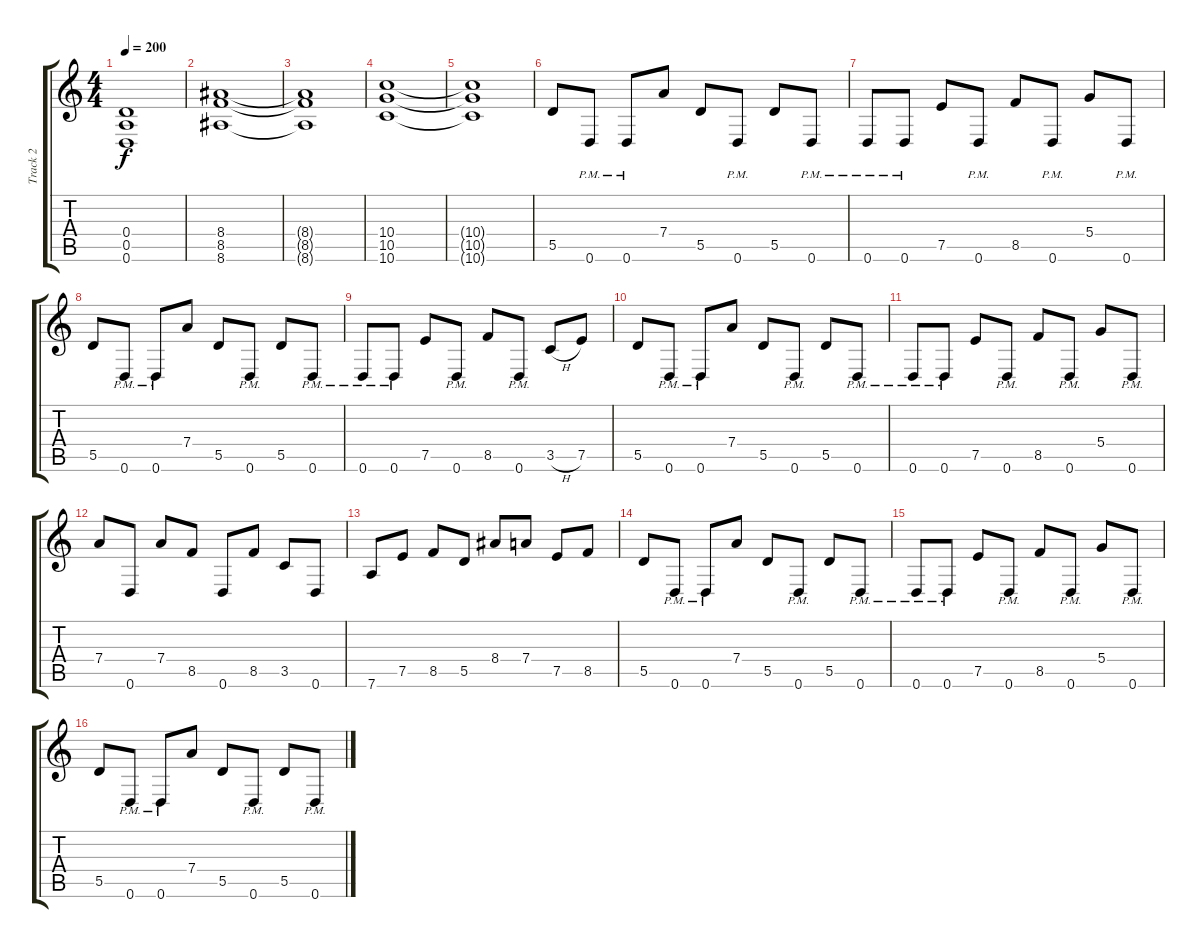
\track ("Track 2" "Track 2") {instrument overdrivenguitar}
\staff {score tabs}
\tuning (E4 B3 G3 D3 A2 D2) {hide}
\ts (4 4)
\tempo 200
\clef g2
\ks c
(0.4{t} 0.5{t} 0.6{t}).1{dy f} |
(8.4 8.5 8.6).1 |
(8.4{t} 8.5{t} 8.6{t}).1 |
(10.4 10.5 10.6).1 |
(10.4{t} 10.5{t} 10.6{t}).1 |
5.5.8 0.6{pm}.8 0.6{pm}.8 7.4.8 5.5.8 0.6{pm}.8 5.5.8 0.6{pm}.8 |
0.6{pm}.8 0.6{pm}.8 7.5.8 0.6{pm}.8 8.5.8 0.6{pm}.8 5.4.8 0.6{pm}.8 |
5.5.8 0.6{pm}.8 0.6{pm}.8 7.4.8 5.5.8 0.6{pm}.8 5.5.8 0.6{pm}.8 |
0.6{pm}.8 0.6{pm}.8 7.5.8 0.6{pm}.8 8.5.8 0.6{pm}.8 3.5{h}.8 7.5.8 |
5.5.8 0.6{pm}.8 0.6{pm}.8 7.4.8 5.5.8 0.6{pm}.8 5.5.8 0.6{pm}.8 |
0.6{pm}.8 0.6{pm}.8 7.5.8 0.6{pm}.8 8.5.8 0.6{pm}.8 5.4.8 0.6{pm}.8 |
7.4.8 0.6.8 7.4.8 8.5.8 0.6.8 8.5.8 3.5.8 0.6.8 |
7.6.8 7.5.8 8.5.8 5.5.8 8.4.8 7.4.8 7.5.8 8.5.8 |
5.5.8 0.6{pm}.8 0.6{pm}.8 7.4.8 5.5.8 0.6{pm}.8 5.5.8 0.6{pm}.8 |
0.6{pm}.8 0.6{pm}.8 7.5.8 0.6{pm}.8 8.5.8 0.6{pm}.8 5.4.8 0.6{pm}.8 |
5.5.8 0.6{pm}.8 0.6{pm}.8 7.4.8 5.5.8 0.6{pm}.8 5.5.8 0.6{pm}.8
